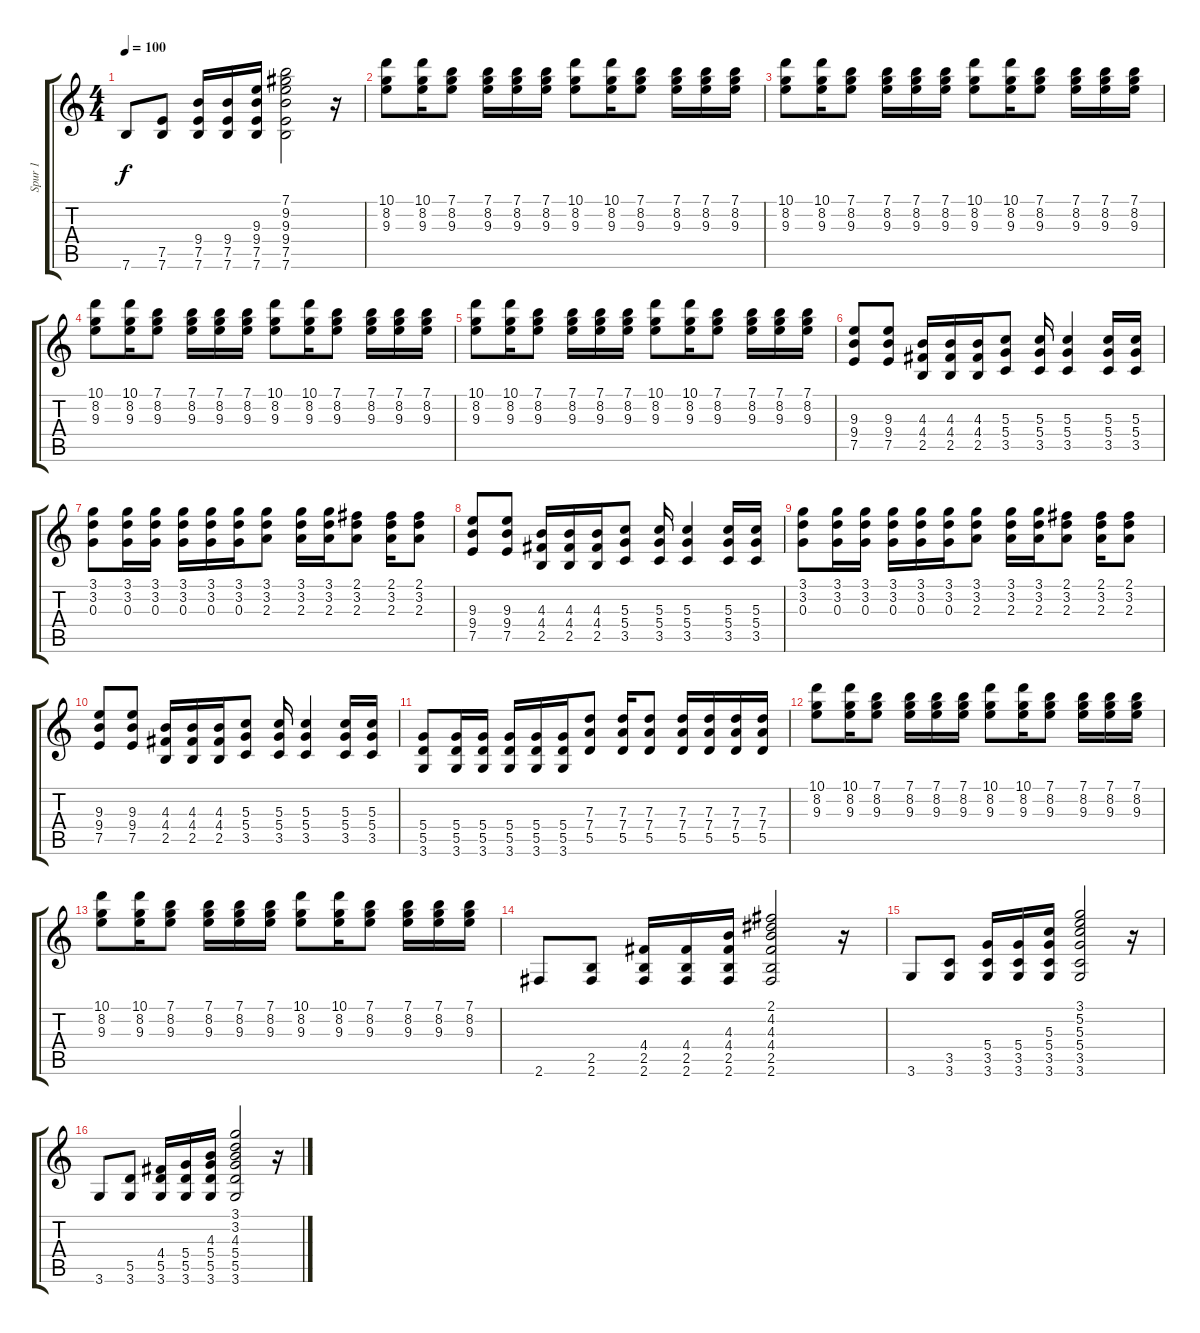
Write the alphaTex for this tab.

\track ("Spur 1" "Spur 1") {instrument acousticguitarsteel}
\staff {score tabs}
\tuning (E4 B3 G3 D3 A2 E2) {hide}
\ts (4 4)
\tempo 100
\clef g2
\ks c
7.6.8{dy f} (7.5 7.6).8 (9.4 7.5 7.6).16 (9.4 7.5 7.6).16 (9.3 9.4 7.5 7.6).16 (7.1 9.2 9.3 9.4 7.5 7.6).2 r.16 |
(10.1 8.2 9.3).8 (10.1 8.2 9.3).16 (7.1 8.2 9.3).8 (7.1 8.2 9.3).16 (7.1 8.2 9.3).16 (7.1 8.2 9.3).16 (10.1 8.2 9.3).8 (10.1 8.2 9.3).16 (7.1 8.2 9.3).8 (7.1 8.2 9.3).16 (7.1 8.2 9.3).16 (7.1 8.2 9.3).16 |
(10.1 8.2 9.3).8 (10.1 8.2 9.3).16 (7.1 8.2 9.3).8 (7.1 8.2 9.3).16 (7.1 8.2 9.3).16 (7.1 8.2 9.3).16 (10.1 8.2 9.3).8 (10.1 8.2 9.3).16 (7.1 8.2 9.3).8 (7.1 8.2 9.3).16 (7.1 8.2 9.3).16 (7.1 8.2 9.3).16 |
(10.1 8.2 9.3).8 (10.1 8.2 9.3).16 (7.1 8.2 9.3).8 (7.1 8.2 9.3).16 (7.1 8.2 9.3).16 (7.1 8.2 9.3).16 (10.1 8.2 9.3).8 (10.1 8.2 9.3).16 (7.1 8.2 9.3).8 (7.1 8.2 9.3).16 (7.1 8.2 9.3).16 (7.1 8.2 9.3).16 |
(10.1 8.2 9.3).8 (10.1 8.2 9.3).16 (7.1 8.2 9.3).8 (7.1 8.2 9.3).16 (7.1 8.2 9.3).16 (7.1 8.2 9.3).16 (10.1 8.2 9.3).8 (10.1 8.2 9.3).16 (7.1 8.2 9.3).8 (7.1 8.2 9.3).16 (7.1 8.2 9.3).16 (7.1 8.2 9.3).16 |
(9.3 9.4 7.5).8 (9.3 9.4 7.5).8 (4.3 4.4 2.5).16 (4.3 4.4 2.5).16 (4.3 4.4 2.5).16 (5.3 5.4 3.5).8 (5.3 5.4 3.5).16 (5.3 5.4 3.5).4 (5.3 5.4 3.5).16 (5.3 5.4 3.5).16 |
(3.1 3.2 0.3).8 (3.1 3.2 0.3).16 (3.1 3.2 0.3).16 (3.1 3.2 0.3).16 (3.1 3.2 0.3).16 (3.1 3.2 0.3).16 (3.1 3.2 2.3).8 (3.1 3.2 2.3).16 (3.1 3.2 2.3).16 (2.1 3.2 2.3).8 (2.1 3.2 2.3).16 (2.1 3.2 2.3).8 |
(9.3 9.4 7.5).8 (9.3 9.4 7.5).8 (4.3 4.4 2.5).16 (4.3 4.4 2.5).16 (4.3 4.4 2.5).16 (5.3 5.4 3.5).8 (5.3 5.4 3.5).16 (5.3 5.4 3.5).4 (5.3 5.4 3.5).16 (5.3 5.4 3.5).16 |
(3.1 3.2 0.3).8 (3.1 3.2 0.3).16 (3.1 3.2 0.3).16 (3.1 3.2 0.3).16 (3.1 3.2 0.3).16 (3.1 3.2 0.3).16 (3.1 3.2 2.3).8 (3.1 3.2 2.3).16 (3.1 3.2 2.3).16 (2.1 3.2 2.3).8 (2.1 3.2 2.3).16 (2.1 3.2 2.3).8 |
(9.3 9.4 7.5).8 (9.3 9.4 7.5).8 (4.3 4.4 2.5).16 (4.3 4.4 2.5).16 (4.3 4.4 2.5).16 (5.3 5.4 3.5).8 (5.3 5.4 3.5).16 (5.3 5.4 3.5).4 (5.3 5.4 3.5).16 (5.3 5.4 3.5).16 |
(5.4 5.5 3.6).8 (5.4 5.5 3.6).16 (5.4 5.5 3.6).16 (5.4 5.5 3.6).16 (5.4 5.5 3.6).16 (5.4 5.5 3.6).16 (7.3 7.4 5.5).8 (7.3 7.4 5.5).16 (7.3 7.4 5.5).8 (7.3 7.4 5.5).16 (7.3 7.4 5.5).16 (7.3 7.4 5.5).16 (7.3 7.4 5.5).16 |
(10.1 8.2 9.3).8 (10.1 8.2 9.3).16 (7.1 8.2 9.3).8 (7.1 8.2 9.3).16 (7.1 8.2 9.3).16 (7.1 8.2 9.3).16 (10.1 8.2 9.3).8 (10.1 8.2 9.3).16 (7.1 8.2 9.3).8 (7.1 8.2 9.3).16 (7.1 8.2 9.3).16 (7.1 8.2 9.3).16 |
(10.1 8.2 9.3).8 (10.1 8.2 9.3).16 (7.1 8.2 9.3).8 (7.1 8.2 9.3).16 (7.1 8.2 9.3).16 (7.1 8.2 9.3).16 (10.1 8.2 9.3).8 (10.1 8.2 9.3).16 (7.1 8.2 9.3).8 (7.1 8.2 9.3).16 (7.1 8.2 9.3).16 (7.1 8.2 9.3).16 |
2.6.8{volume 10} (2.5 2.6).8 (4.4 2.5 2.6).16 (4.4 2.5 2.6).16 (4.3 4.4 2.5 2.6).16 (2.1 4.2 4.3 4.4 2.5 2.6).2 r.16 |
3.6.8 (3.5 3.6).8 (5.4 3.5 3.6).16 (5.4 3.5 3.6).16 (5.3 5.4 3.5 3.6).16 (3.1 5.2 5.3 5.4 3.5 3.6).2 r.16 |
3.6.8 (5.5 3.6).8 (4.4 5.5 3.6).16 (5.4 5.5 3.6).16 (4.3 5.4 5.5 3.6).16 (3.1 3.2 4.3 5.4 5.5 3.6).2 r.16
